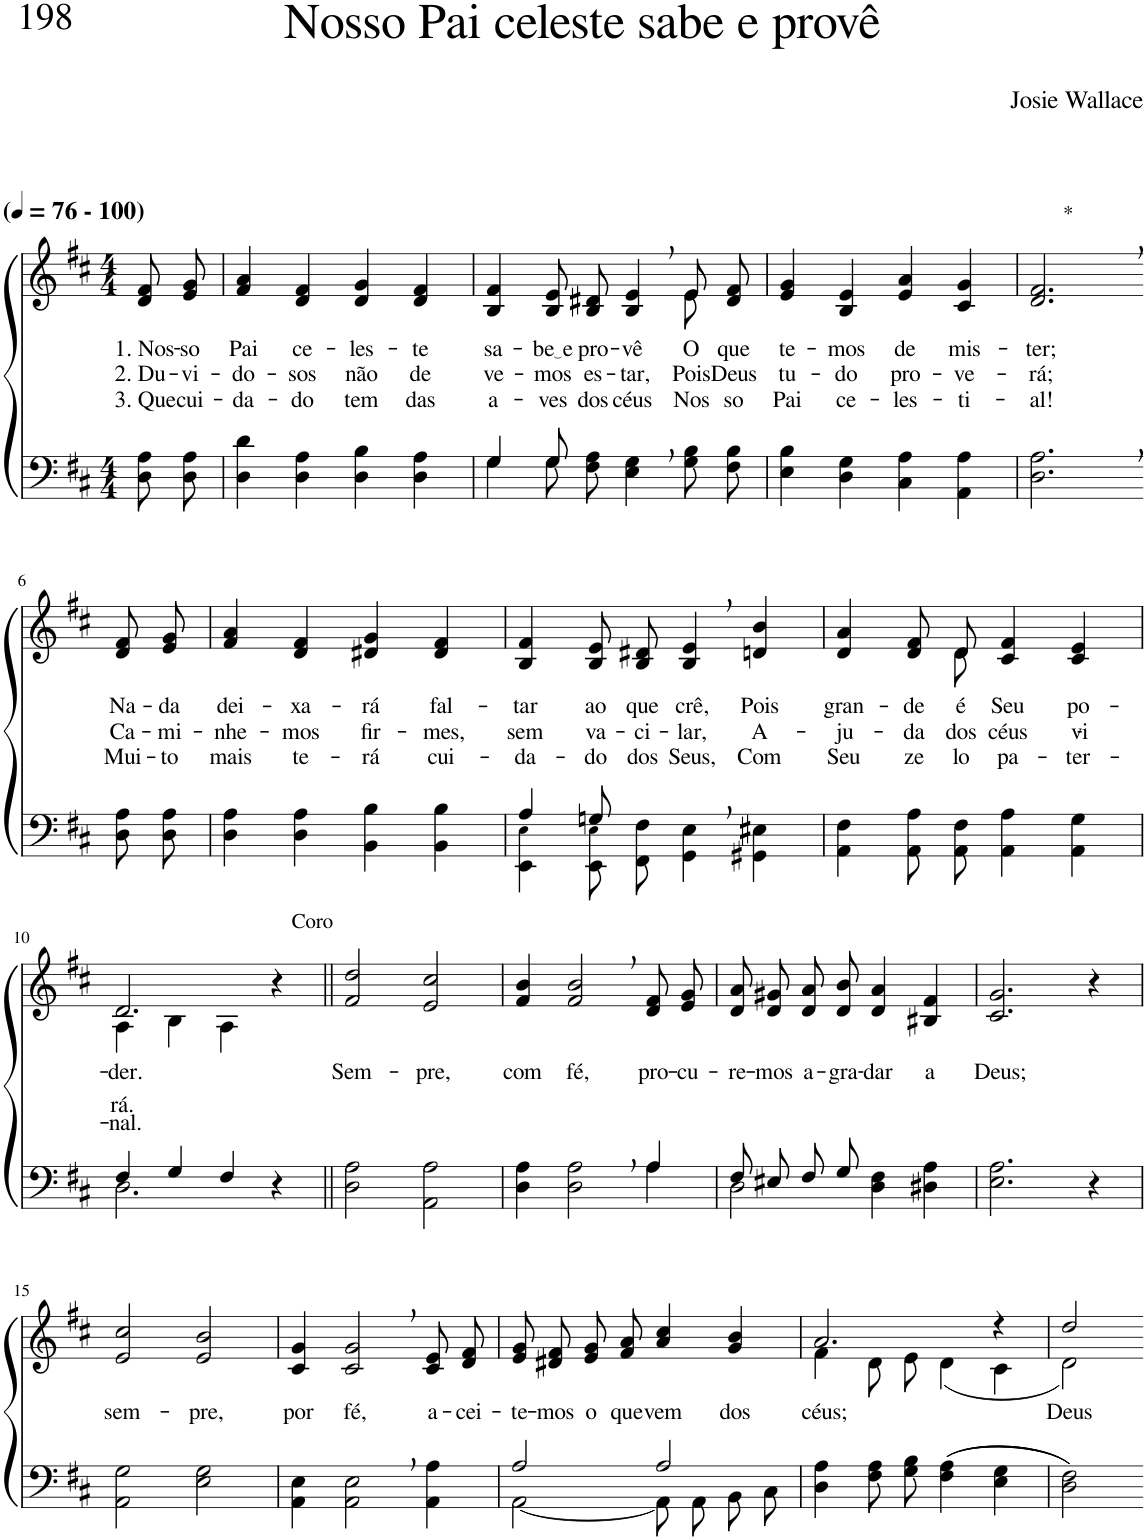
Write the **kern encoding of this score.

**kern	**kern	**text	**text	**text
*part2	*part1	*part1	*part1	*part1
*staff2	*staff1	*staff1	*staff1	*staff1
*I"Parte III e IV	*I"Parte I e II	*	*	*
*clefF4	*clefG2	*	*	*
*k[f#c#]	*k[f#c#]	*	*	*
*M4/4	*M4/4	*	*	*
*MM76	*MM76	*	*	*
=1	=1	=1	=1	=1
!	!LO:TX:a:B:t=(	!	!	!
!	!LO:TX:a:B:t=- 100)	!	!	!
!	!	!LO:LY:b	!LO:LY:b	!LO:LY:b
8D\ 8A\L	8d/ 8f#/L	1. Nos-	2. Du-	3. Que
!	!	!LO:LY:b	!LO:LY:b	!LO:LY:b
8D\ 8A\J	8e/ 8g/J	-so	-vi-	cui-
=2	=2	=2	=2	=2
!	!	!LO:LY:b	!LO:LY:b	!LO:LY:b
4D\ 4d\	4f#/ 4a/	Pai	-do-	-da-
!	!	!LO:LY:b	!LO:LY:b	!LO:LY:b
4D\ 4A\	4d/ 4f#/	ce-	-sos	-do
!	!	!LO:LY:b	!LO:LY:b	!LO:LY:b
4D\ 4B\	4d/ 4g/	-les-	não	tem
!	!	!LO:LY:b	!LO:LY:b	!LO:LY:b
4D\ 4A\	4d/ 4f#/	-te	de-	das
=3	=3	=3	=3	=3
*^	*^	*	*	*
!	!	!	!	!LO:LY:b	!LO:LY:b	!LO:LY:b
4G/	4G\	2.ryy	4B/ 4f#/	sa-	-ve-	a-
!	!	!	!	!LO:LY:b	!LO:LY:b	!LO:LY:b
8G\L	8G\	.	8B/ 8e/L	be e	-mos	-ves
!	!	!	!	!LO:LY:b	!LO:LY:b	!LO:LY:b
8F#\ 8A\J	2ryy	.	8B/ 8d#X/J	pro-	es-	dos
!	!	!	!	!LO:LY:b	!LO:LY:b	!LO:LY:b
4E\, 4G\,	.	.	4B/ 4e/	-vê	-tar,	céus
!	!	!	!	!LO:LY:b	!LO:LY:b	!LO:LY:b
8G\ 8B\L	.	8e\	8e/L	O	Pois	Nos-
!	!	!	!	!LO:LY:b	!LO:LY:b	!LO:LY:b
8F#\ 8B\J	8ryy	8ryy	8d#/ 8f#/J	que	Deus	-so
=4	=4	=4	=4	=4	=4	=4
!	!	!	!	!LO:LY:b	!LO:LY:b	!LO:LY:b
*v	*v	*	*	*	*	*
*	*v	*v	*	*	*
4E\ 4B\	4e/ 4g/	te-	tu-	Pai
!	!	!LO:LY:b	!LO:LY:b	!LO:LY:b
4D\ 4G\	4B/ 4e/	-mos	-do	ce-
!	!	!LO:LY:b	!LO:LY:b	!LO:LY:b
4C#\ 4A\	4e/ 4a/	de	pro-	-les-
!	!	!LO:LY:b	!LO:LY:b	!LO:LY:b
4AA\ 4A\	4c#/ 4g/	mis-	-ve-	-ti-
=5	=5	=5	=5	=5
!	!LO:TX:a:t=*	!	!	!
!	!	!LO:LY:b	!LO:LY:b	!LO:LY:b
2.D\, 2.A\,	2.d/, 2.f#/,	-ter;	-rá;	-al!
!!LO:LB:g=z
=6-	=6-	=6-	=6-	=6-
!	!	!LO:LY:b	!LO:LY:b	!LO:LY:b
8D\ 8A\L	8d/ 8f#/L	Na-	Ca-	Mui-
!	!	!LO:LY:b	!LO:LY:b	!LO:LY:b
8D\ 8A\J	8e/ 8g/J	-da	-mi-	-to
=7	=7	=7	=7	=7
!	!	!LO:LY:b	!LO:LY:b	!LO:LY:b
4D\ 4A\	4f#/ 4a/	dei-	-nhe-	mais
!	!	!LO:LY:b	!LO:LY:b	!LO:LY:b
4D\ 4A\	4d/ 4f#/	-xa-	-mos	te-
!	!	!LO:LY:b	!LO:LY:b	!LO:LY:b
4BB\ 4B\	4d#X/ 4g/	-rá	fir-	-rá
!	!	!LO:LY:b	!LO:LY:b	!LO:LY:b
4BB\ 4B\	4d#/ 4f#/	fal-	-mes,	cui-
=8	=8	=8	=8	=8
*^	*	*	*	*
!	!	!	!LO:LY:b	!LO:LY:b	!LO:LY:b
4A/	4EE\ 4E!\	4B/ 4f#/	-tar	sem	-da-
!	!	!	!LO:LY:b	!LO:LY:b	!LO:LY:b
8Gn\L	8EE\ 8E!\	8B/ 8e/L	ao	va-	-do
!	!	!	!LO:LY:b	!LO:LY:b	!LO:LY:b
8FF#\ 8F#\J	2ryy	8B/ 8d#X/J	que	-ci-	dos
!	!	!	!LO:LY:b	!LO:LY:b	!LO:LY:b
4GG\, 4E\,	.	4B/, 4e/,	crê,	-lar,	Seus,
!	!	!	!LO:LY:b	!LO:LY:b	!LO:LY:b
4GG#X\ 4E#X\	.	4dn/ 4b/	Pois	A-	Com
.	8ryy	.	.	.	.
=9	=9	=9	=9	=9	=9
!	!	!	!LO:LY:b	!LO:LY:b	!LO:LY:b
*v	*v	*^	*	*	*
4AA\ 4F#\	4d/ 4a/	4.ryy	gran-	-ju-	Seu
!	!	!	!LO:LY:b	!LO:LY:b	!LO:LY:b
8AA/ 8A/L	8d/ 8f#/L	.	-de	-da	ze-
!	!	!	!LO:LY:b	!LO:LY:b	!LO:LY:b
8AA/ 8F#/J	8d/J	8d\	é	dos	-lo
!	!	!	!LO:LY:b	!LO:LY:b	!LO:LY:b
4AA\ 4A\	4c#/ 4f#/	2ryy	Seu	céus	pa-
!	!	!	!LO:LY:b	!LO:LY:b	!LO:LY:b
4AA\ 4G\	4c#/ 4e/	.	po-	vi-	-ter-
!!LO:LB:g=z	!!
=10	=10	=10	=10	=10	=10
*^	*	*	*	*	*
!	!	!	!	!LO:LY:b	!	!LO:LY:b
!	!	!	!	!LO:LY:b	!	!
4F#/	2.D\	2.d/	4A\	-rá.	.	-nal.
4G/	.	.	4B\	.	.	.
4F#/	.	.	4A\	.	.	.
!	!	!LO:TX:a:t=Coro	!	!	!	!
4r	4ryy	4r	4ryy	.	.	.
=11||	=11||	=11||	=11||	=11||	=11||	=11||
!	!	!	!	!LO:LY:b	!	!
*v	*v	*	*	*	*	*
*	*v	*v	*	*	*
2D\ 2A\	2f#/ 2dd/	Sem-	.	.
!	!	!LO:LY:b	!	!
2AA\ 2A\	2e/ 2cc#/	-pre,	.	.
=12	=12	=12	=12	=12
*^	*	*	*	*
!	!	!	!LO:LY:b	!	!
2.ryy	4D\ 4A\	4f#/ 4b/	com	.	.
!	!	!	!LO:LY:b	!	!
.	2D\ 2A\	2f#/, 2b/,	fé,	.	.
!	!	!	!LO:LY:b	!	!
4A/	4A\	8d/ 8f#/L	pro-	.	.
!	!	!	!LO:LY:b	!	!
.	.	8e/ 8g/J	-cu-	.	.
=13	=13	=13	=13	=13	=13
!	!	!	!LO:LY:b	!	!
8F#/L	2D\	8d/ 8a/L	-re-	.	.
!	!	!	!LO:LY:b	!	!
8E#X/J	.	8d/ 8g#X/J	-mos	.	.
!	!	!	!LO:LY:b	!	!
8F#/L	.	8d/ 8a/L	a-	.	.
!	!	!	!LO:LY:b	!	!
8G/J	.	8d/ 8b/J	-gra-	.	.
!	!	!	!LO:LY:b	!	!
2ryy	4D\ 4F#\	4d/ 4a/	-dar	.	.
!	!	!	!LO:LY:b	!	!
.	4D#X\ 4A\	4B#X/ 4f#/	a	.	.
=14	=14	=14	=14	=14	=14
!	!	!	!LO:LY:b	!	!
*v	*v	*	*	*	*
2.E\ 2.A\	2.c#/ 2.g/	Deus;	.	.
4r	4r	.	.	.
!!LO:LB:g=z
=15	=15	=15	=15	=15
!	!	!LO:LY:b	!	!
2AA\ 2G\	2e/ 2cc#/	sem-	.	.
!	!	!LO:LY:b	!	!
2E\ 2G\	2e/ 2b/	-pre,	.	.
=16	=16	=16	=16	=16
!	!	!LO:LY:b	!	!
4AA\ 4E\	4c#/ 4g/	por	.	.
!	!	!LO:LY:b	!	!
2AA\, 2E\,	2c#/, 2g/,	fé,	.	.
!	!	!LO:LY:b	!	!
4AA\ 4A\	8c#/ 8e/L	a-	.	.
!	!	!LO:LY:b	!	!
.	8d/ 8f#/J	-cei-	.	.
=17	=17	=17	=17	=17
*^	*	*	*	*
!	!	!	!LO:LY:b	!	!
2A/	[2AA\	8e/ 8g/L	-te-	.	.
!	!	!	!LO:LY:b	!	!
.	.	8d#X/ 8f#/J	-mos	.	.
!	!	!	!LO:LY:b	!	!
.	.	8e/ 8g/L	o	.	.
!	!	!	!LO:LY:b	!	!
.	.	8f#/ 8a/J	que	.	.
!	!	!	!LO:LY:b	!	!
2A/	8AA\L]	4a/ 4cc#/	vem	.	.
.	8AA\J	.	.	.	.
!	!	!	!LO:LY:b	!	!
.	8BB\L	4g/ 4b/	dos	.	.
.	8C#\J	.	.	.	.
=18	=18	=18	=18	=18	=18
*	*	*^	*	*	*
!	!	!	!	!LO:LY:b	!	!
*v	*v	*	*	*	*	*
4D\ 4A\	2.a/	4f#\	céus;	.	.
8F#\ 8A\L	.	8d\L	.	.	.
8G\ 8B\J	.	8e\J	.	.	.
((4F#\ 4A\	.	(4d\	.	.	.
4E\ 4G\	4r	4c#\	.	.	.
=19	=19	=19	=19	=19	=19
!	!	!	!LO:LY:b	!	!
2D\ 2F#\))	2dd/	2d\)	Deus	.	.
*	*v	*v	*	*	*
=-	=-	=-	=-	=-
*-	*-	*-	*-	*-
